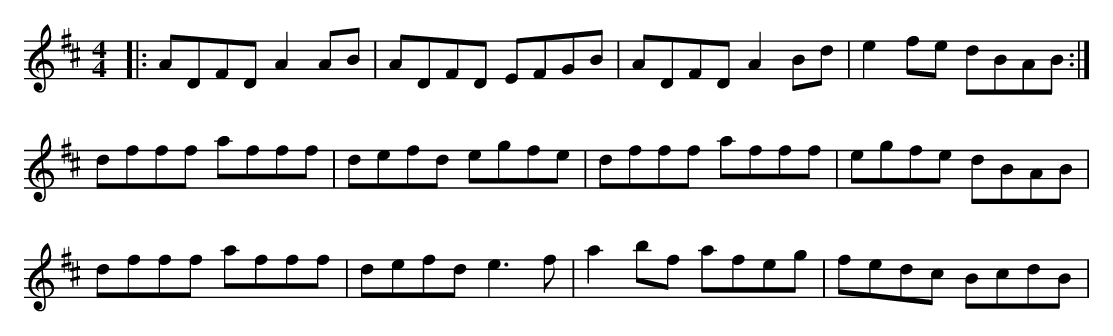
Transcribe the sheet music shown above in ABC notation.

X:1
M:4/4
K:D
|:ADFD A2AB|ADFD EFGB|ADFD A2 Bd|e2fe dBAB:|
dfff afff|defd egfe|dfff afff|egfe dBAB|
dfff afff|defd e3f|a2bf afeg|fedc BcdB|
